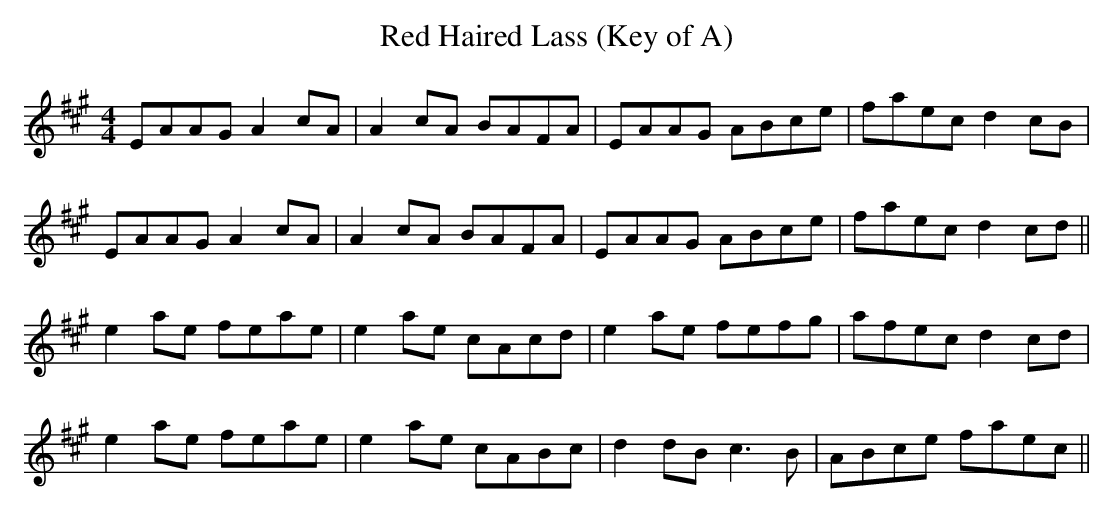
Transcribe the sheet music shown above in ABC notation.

X:1
T: Red Haired Lass (Key of A)
M: 4/4
L: 1/8
K: A
EAAG A2 cA|A2 cA BAFA|EAAG ABce|faec d2 cB|
EAAG A2 cA|A2 cA BAFA|EAAG ABce|faec d2 cd||
e2 ae feae|e2 ae cAcd|e2 ae fefg|afec d2 cd|
e2 ae feae|e2 ae cABc|d2 dBc3 B|ABce faec||
